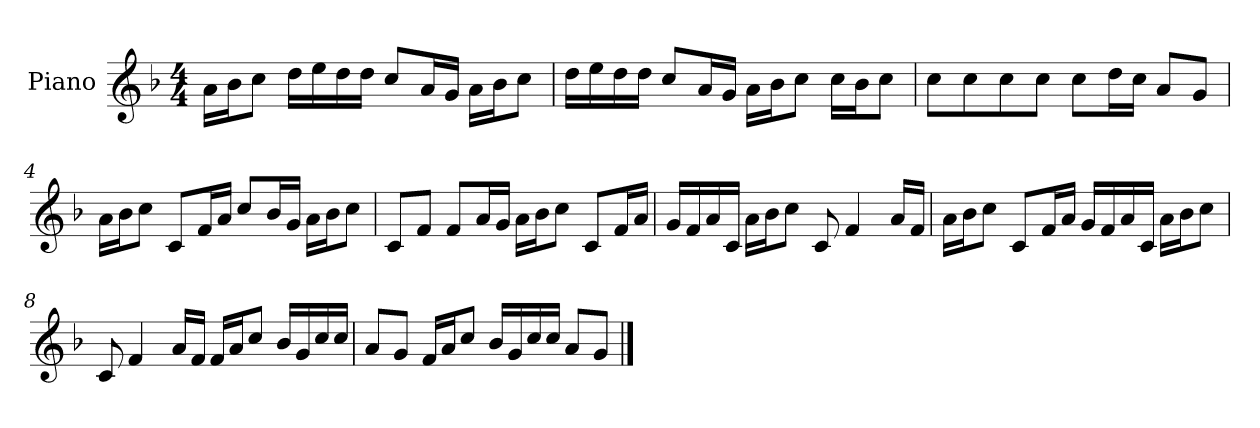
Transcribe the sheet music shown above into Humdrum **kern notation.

**kern
*part1
*staff1
*I"Piano
*I'P-no
*clefG2
*k[b-]
*M4/4
*MM90
=1
16a\LL
16b-\J
8cc\J
16dd\LL
16ee\
16dd\
16dd\JJ
8cc/L
16a/L
16g/JJ
16a\LL
16b-\J
8cc\J
=2
16dd\LL
16ee\
16dd\
16dd\JJ
8cc/L
16a/L
16g/JJ
16a\LL
16b-\J
8cc\J
16cc\LL
16b-\J
8cc\J
=3
8cc\L
8cc\
8cc\
8cc\J
8cc\L
16dd\L
16cc\JJ
8a/L
8g/J
!!LO:LB:g=z
=4
16a\LL
16b-\J
8cc\J
8c/L
16f/L
16a/JJ
8cc/L
16b-/L
16g/JJ
16a\LL
16b-\J
8cc\J
=5
8c/L
8f/J
8f/L
16a/L
16g/JJ
16a\LL
16b-\J
8cc\J
8c/L
16f/L
16a/JJ
=6
16g/LL
16f/
16a/
16c/JJ
16a\LL
16b-\J
8cc\J
8c/
4f/
16a/LL
16f/JJ
!!LO:LB:g=z
=7
16a\LL
16b-\J
8cc\J
8c/L
16f/L
16a/JJ
16g/LL
16f/
16a/
16c/JJ
16a\LL
16b-\J
8cc\J
=8
8c/
4f/
16a/LL
16f/JJ
16f/LL
16a/J
8cc/J
16b-/LL
16g/
16cc/
16cc/JJ
=9
8a/L
8g/J
16f/LL
16a/J
8cc/J
16b-/LL
16g/
16cc/
16cc/JJ
8a/L
8g/J
==
*-
